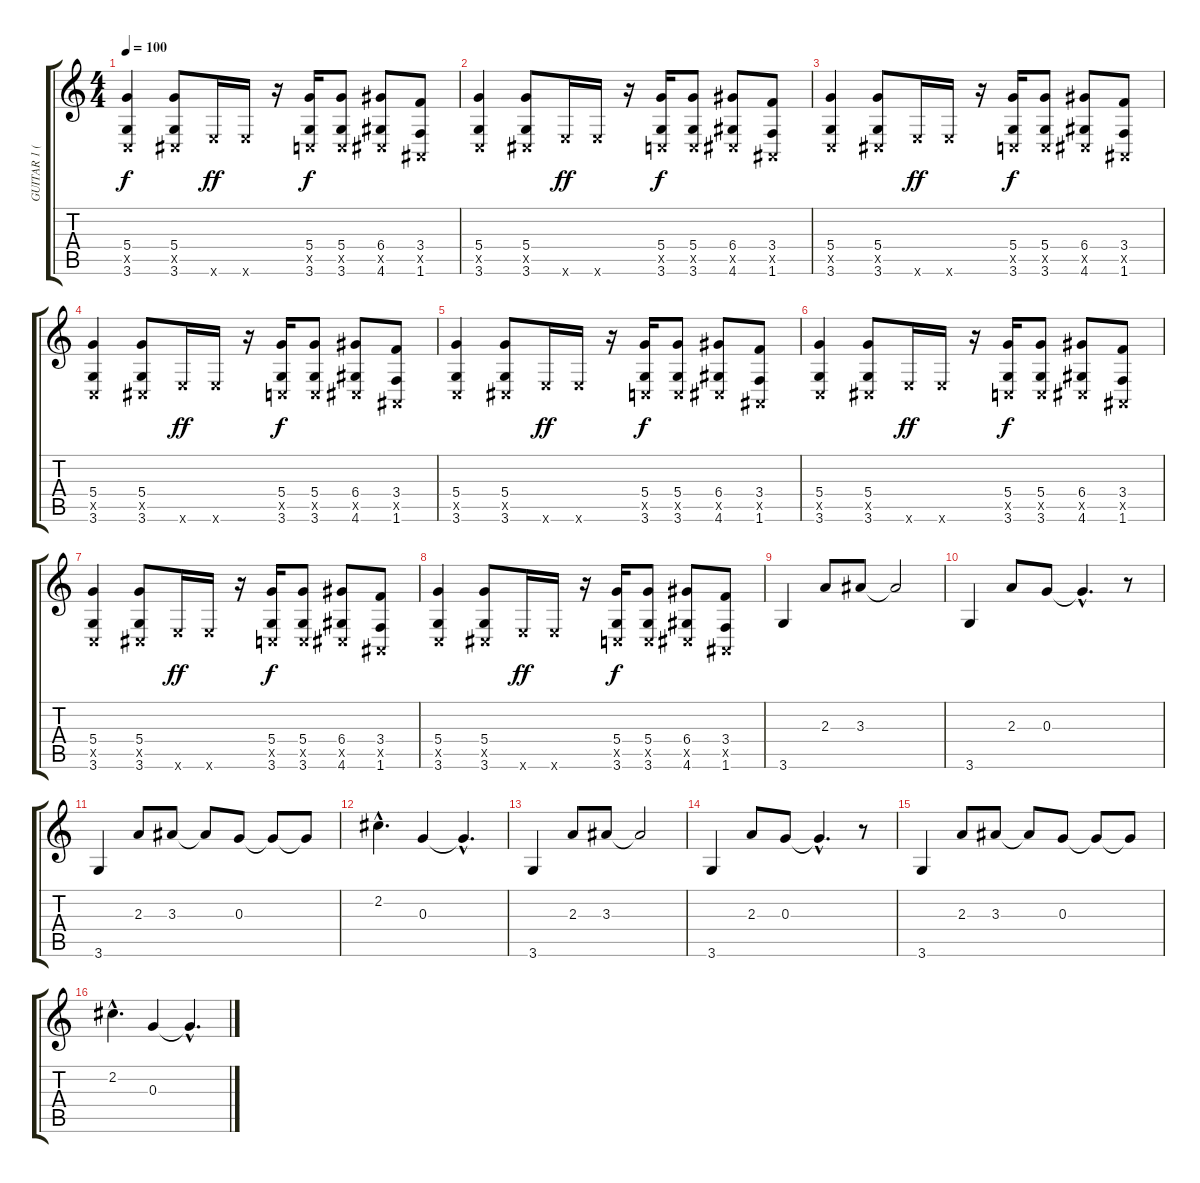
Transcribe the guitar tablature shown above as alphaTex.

\track ("GUITAR 1 ( Munky ) - James The Gorilla" "GUITAR 1 (") {instrument overdrivenguitar}
\staff {score tabs}
\tuning (E4 B3 G3 D3 A2 E2) {hide}
\ts (4 4)
\tempo 100
\clef g2
\ks c
(5.4 -9.5{x} 3.6).4{dy f volume 16 instrument overdrivenguitar} (5.4 -8.5{x} 3.6).8 0.6{x}.16{dy ff} 0.6{x}.16 r.16 (5.4 -9.5{x} 3.6).16{dy f} (5.4 -9.5{x} 3.6).8 (6.4 -8.5{x} 4.6).8 (3.4 -11.5{x} 1.6).8 |
(5.4 -9.5{x} 3.6).4{volume 16 instrument overdrivenguitar} (5.4 -8.5{x} 3.6).8 0.6{x}.16{dy ff} 0.6{x}.16 r.16 (5.4 -9.5{x} 3.6).16{dy f} (5.4 -9.5{x} 3.6).8 (6.4 -8.5{x} 4.6).8 (3.4 -11.5{x} 1.6).8 |
(5.4 -9.5{x} 3.6).4{volume 16 instrument overdrivenguitar} (5.4 -8.5{x} 3.6).8 0.6{x}.16{dy ff} 0.6{x}.16 r.16 (5.4 -9.5{x} 3.6).16{dy f} (5.4 -9.5{x} 3.6).8 (6.4 -8.5{x} 4.6).8 (3.4 -11.5{x} 1.6).8 |
(5.4 -9.5{x} 3.6).4{volume 16 instrument overdrivenguitar} (5.4 -8.5{x} 3.6).8 0.6{x}.16{dy ff} 0.6{x}.16 r.16 (5.4 -9.5{x} 3.6).16{dy f} (5.4 -9.5{x} 3.6).8 (6.4 -8.5{x} 4.6).8 (3.4 -11.5{x} 1.6).8 |
(5.4 -9.5{x} 3.6).4{volume 16 instrument overdrivenguitar} (5.4 -8.5{x} 3.6).8 0.6{x}.16{dy ff} 0.6{x}.16 r.16 (5.4 -9.5{x} 3.6).16{dy f} (5.4 -9.5{x} 3.6).8 (6.4 -8.5{x} 4.6).8 (3.4 -11.5{x} 1.6).8 |
(5.4 -9.5{x} 3.6).4{volume 16 instrument overdrivenguitar} (5.4 -8.5{x} 3.6).8 0.6{x}.16{dy ff} 0.6{x}.16 r.16 (5.4 -9.5{x} 3.6).16{dy f} (5.4 -9.5{x} 3.6).8 (6.4 -8.5{x} 4.6).8 (3.4 -11.5{x} 1.6).8 |
(5.4 -9.5{x} 3.6).4{volume 16 instrument overdrivenguitar} (5.4 -8.5{x} 3.6).8 0.6{x}.16{dy ff} 0.6{x}.16 r.16 (5.4 -9.5{x} 3.6).16{dy f} (5.4 -9.5{x} 3.6).8 (6.4 -8.5{x} 4.6).8 (3.4 -11.5{x} 1.6).8 |
(5.4 -9.5{x} 3.6).4{volume 16 instrument overdrivenguitar} (5.4 -8.5{x} 3.6).8 0.6{x}.16{dy ff} 0.6{x}.16 r.16 (5.4 -9.5{x} 3.6).16{dy f} (5.4 -9.5{x} 3.6).8 (6.4 -8.5{x} 4.6).8 (3.4 -11.5{x} 1.6).8 |
3.6.4{volume 13 instrument electricguitarclean} 2.3.8 3.3.8 3.3{t}.2 |
3.6.4 2.3.8 0.3.8 0.3{hac t}.4{d} r.8 |
3.6.4 2.3.8 3.3.8 3.3{t}.8 0.3.8 0.3{t}.8 0.3{t}.8 |
2.2{hac}.4{d} 0.3.4 0.3{hac t}.4{d} |
3.6.4{volume 13 instrument electricguitarclean} 2.3.8 3.3.8 3.3{t}.2 |
3.6.4 2.3.8 0.3.8 0.3{hac t}.4{d} r.8 |
3.6.4 2.3.8 3.3.8 3.3{t}.8 0.3.8 0.3{t}.8 0.3{t}.8 |
2.2{hac}.4{d} 0.3.4 0.3{hac t}.4{d}
